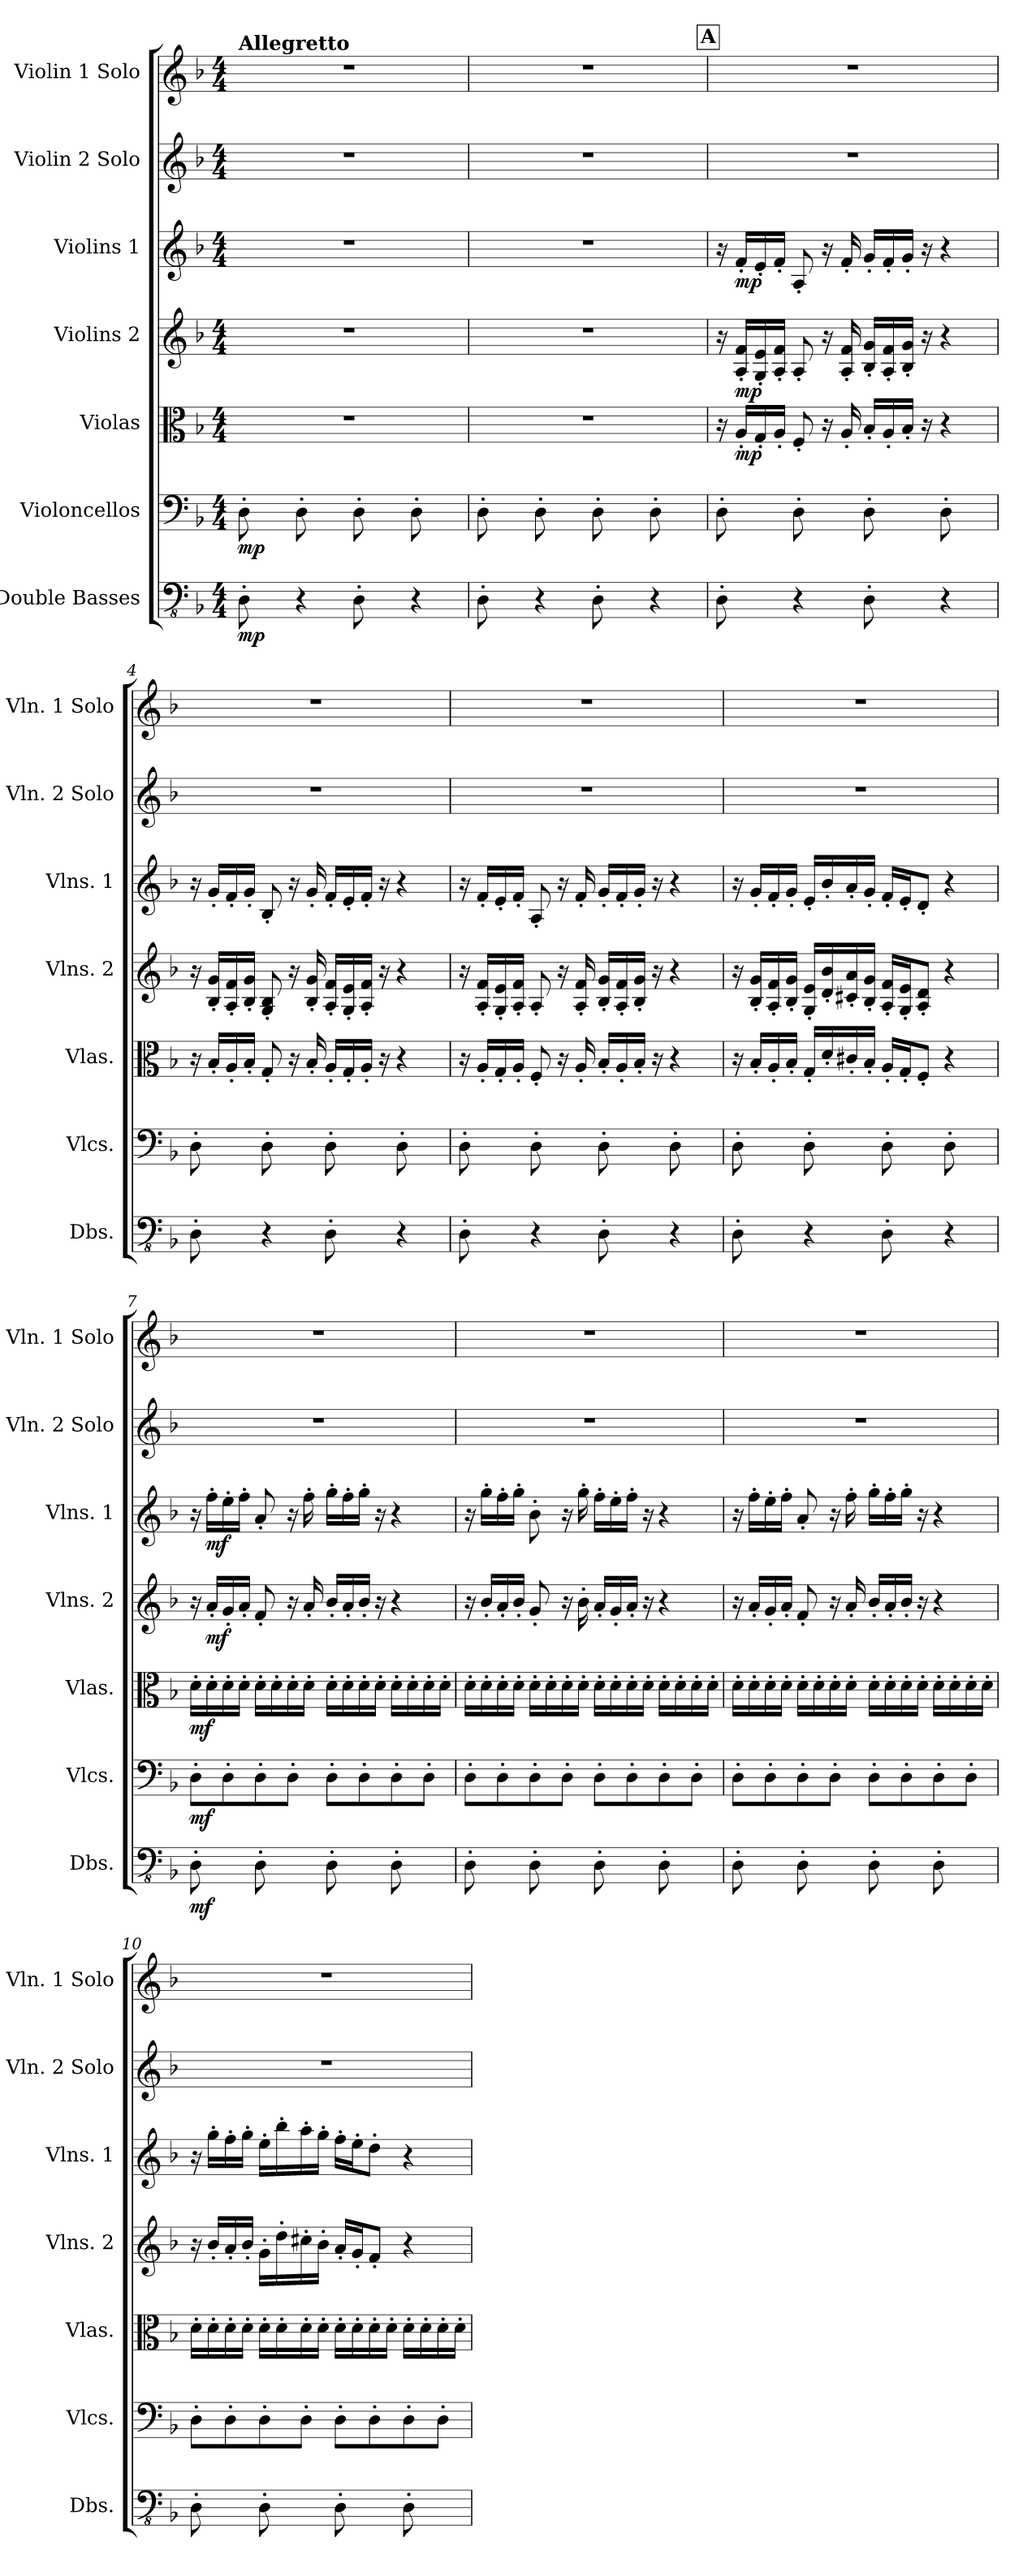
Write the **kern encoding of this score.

**kern	**dynam	**kern	**dynam	**kern	**dynam	**kern	**dynam	**kern	**dynam	**kern	**kern
*part7	*part7	*part6	*part6	*part5	*part5	*part4	*part4	*part3	*part3	*part2	*part1
*staff7	*staff7	*staff6	*staff6	*staff5	*staff5	*staff4	*staff4	*staff3	*staff3	*staff2	*staff1
*I"Double Basses	*	*I"Violoncellos	*	*I"Violas	*	*I"Violins 2	*	*I"Violins 1	*	*I"Violin 2 Solo	*I"Violin 1 Solo
*I'Dbs.	*	*I'Vlcs.	*	*I'Vlas.	*	*I'Vlns. 2	*	*I'Vlns. 1	*	*I'Vln. 2 Solo	*I'Vln. 1 Solo
*clefFv4	*	*clefF4	*	*clefC3	*	*clefG2	*	*clefG2	*	*clefG2	*clefG2
*k[b-]	*	*k[b-]	*	*k[b-]	*	*k[b-]	*	*k[b-]	*	*k[b-]	*k[b-]
*M4/4	*	*M4/4	*	*M4/4	*	*M4/4	*	*M4/4	*	*M4/4	*M4/4
=1	=1	=1	=1	=1	=1	=1	=1	=1	=1	=1	=1
!	!	!	!	!	!	!	!	!	!	!	!LO:TX:a:B:t=Allegretto
!	!LO:DY:b	!	!LO:DY:b	!	!	!	!	!	!	!	!
8DD'\	mp	8D'\	mp	1r	.	1r	.	1r	.	1r	1r
8ryy	.	8ryy	.	.	.	.	.	.	.	.	.
4r	.	8D'\	.	.	.	.	.	.	.	.	.
.	.	8ryy	.	.	.	.	.	.	.	.	.
8DD'\	.	8D'\	.	.	.	.	.	.	.	.	.
8ryy	.	8ryy	.	.	.	.	.	.	.	.	.
4r	.	8D'\	.	.	.	.	.	.	.	.	.
.	.	8ryy	.	.	.	.	.	.	.	.	.
=2	=2	=2	=2	=2	=2	=2	=2	=2	=2	=2	=2
8DD'\	.	8D'\	.	1r	.	1r	.	1r	.	1r	1r
8ryy	.	8ryy	.	.	.	.	.	.	.	.	.
4r	.	8D'\	.	.	.	.	.	.	.	.	.
.	.	8ryy	.	.	.	.	.	.	.	.	.
8DD'\	.	8D'\	.	.	.	.	.	.	.	.	.
8ryy	.	8ryy	.	.	.	.	.	.	.	.	.
4r	.	8D'\	.	.	.	.	.	.	.	.	.
.	.	8ryy	.	.	.	.	.	.	.	.	.
!!LO:REH:place=s1:a:B:fs=14.7791:t=A
=3	=3	=3	=3	=3	=3	=3	=3	=3	=3	=3	=3
8DD'\	.	8D'\	.	16r	.	16r	.	16r	.	1r	1r
!	!	!	!	!	!LO:DY:b	!	!LO:DY:b	!	!LO:DY:b	!	!
.	.	.	.	16A'/LL	mp	16A/' 16f/'LL	mp	16f'/LL	mp	.	.
8ryy	.	8ryy	.	16G'/	.	16G/' 16e/'	.	16e'/	.	.	.
.	.	.	.	16A'/JJ	.	16A/' 16f/'JJ	.	16f'/JJ	.	.	.
4r	.	8D'\	.	8F'/	.	8A'/	.	8A'/	.	.	.
.	.	8ryy	.	16r	.	16r	.	16r	.	.	.
.	.	.	.	16A'/	.	16A/' 16f/'	.	16f'/	.	.	.
8DD'\	.	8D'\	.	16B-'/LL	.	16B-/' 16g/'LL	.	16g'/LL	.	.	.
.	.	.	.	16A'/	.	16A/' 16f/'	.	16f'/	.	.	.
8ryy	.	8ryy	.	16B-'/JJ	.	16B-/' 16g/'JJ	.	16g'/JJ	.	.	.
.	.	.	.	16r	.	16r	.	16r	.	.	.
4r	.	8D'\	.	4r	.	4r	.	4r	.	.	.
.	.	8ryy	.	.	.	.	.	.	.	.	.
=4	=4	=4	=4	=4	=4	=4	=4	=4	=4	=4	=4
8DD'\	.	8D'\	.	16r	.	16r	.	16r	.	1r	1r
.	.	.	.	16B-'/LL	.	16B-/' 16g/'LL	.	16g'/LL	.	.	.
8ryy	.	8ryy	.	16A'/	.	16A/' 16f/'	.	16f'/	.	.	.
.	.	.	.	16B-'/JJ	.	16B-/' 16g/'JJ	.	16g'/JJ	.	.	.
4r	.	8D'\	.	8G'/	.	8G/' 8B-/'	.	8B-'/	.	.	.
.	.	8ryy	.	16r	.	16r	.	16r	.	.	.
.	.	.	.	16B-'/	.	16B-/' 16g/'	.	16g'/	.	.	.
8DD'\	.	8D'\	.	16A'/LL	.	16A/' 16f/'LL	.	16f'/LL	.	.	.
.	.	.	.	16G'/	.	16G/' 16e/'	.	16e'/	.	.	.
8ryy	.	8ryy	.	16A'/JJ	.	16A/' 16f/'JJ	.	16f'/JJ	.	.	.
.	.	.	.	16r	.	16r	.	16r	.	.	.
4r	.	8D'\	.	4r	.	4r	.	4r	.	.	.
.	.	8ryy	.	.	.	.	.	.	.	.	.
!!LO:LB:g=z
=5	=5	=5	=5	=5	=5	=5	=5	=5	=5	=5	=5
8DD'\	.	8D'\	.	16r	.	16r	.	16r	.	1r	1r
.	.	.	.	16A'/LL	.	16A/' 16f/'LL	.	16f'/LL	.	.	.
8ryy	.	8ryy	.	16G'/	.	16G/' 16e/'	.	16e'/	.	.	.
.	.	.	.	16A'/JJ	.	16A/' 16f/'JJ	.	16f'/JJ	.	.	.
4r	.	8D'\	.	8F'/	.	8A'/	.	8A'/	.	.	.
.	.	8ryy	.	16r	.	16r	.	16r	.	.	.
.	.	.	.	16A'/	.	16A/' 16f/'	.	16f'/	.	.	.
8DD'\	.	8D'\	.	16B-'/LL	.	16B-/' 16g/'LL	.	16g'/LL	.	.	.
.	.	.	.	16A'/	.	16A/' 16f/'	.	16f'/	.	.	.
8ryy	.	8ryy	.	16B-'/JJ	.	16B-/' 16g/'JJ	.	16g'/JJ	.	.	.
.	.	.	.	16r	.	16r	.	16r	.	.	.
4r	.	8D'\	.	4r	.	4r	.	4r	.	.	.
.	.	8ryy	.	.	.	.	.	.	.	.	.
=6	=6	=6	=6	=6	=6	=6	=6	=6	=6	=6	=6
8DD'\	.	8D'\	.	16r	.	16r	.	16r	.	1r	1r
.	.	.	.	16B-'/LL	.	16B-/' 16g/'LL	.	16g'/LL	.	.	.
8ryy	.	8ryy	.	16A'/	.	16A/' 16f/'	.	16f'/	.	.	.
.	.	.	.	16B-'/JJ	.	16B-/' 16g/'JJ	.	16g'/JJ	.	.	.
4r	.	8D'\	.	16G'/LL	.	16G/' 16e/'LL	.	16e'/LL	.	.	.
.	.	.	.	16d'/	.	16d/' 16b-/'	.	16b-'/	.	.	.
.	.	8ryy	.	16c#X'/	.	16c#X/' 16a/'	.	16a'/	.	.	.
.	.	.	.	16B-'/JJ	.	16B-/' 16g/'JJ	.	16g'/JJ	.	.	.
8DD'\	.	8D'\	.	16A'/LL	.	16A/' 16f/'LL	.	16f'/LL	.	.	.
.	.	.	.	16G'/J	.	16G/' 16e/'J	.	16e'/J	.	.	.
8ryy	.	8ryy	.	8F'/J	.	8A/' 8d/'J	.	8d'/J	.	.	.
4r	.	8D'\	.	4r	.	4r	.	4r	.	.	.
.	.	8ryy	.	.	.	.	.	.	.	.	.
=7	=7	=7	=7	=7	=7	=7	=7	=7	=7	=7	=7
!	!LO:DY:b	!	!LO:DY:b	!	!LO:DY:b	!	!	!	!	!	!
8DD'\	mf	8D'\L	mf	16d'\LL	mf	16r	.	16r	.	1r	1r
!	!	!	!	!	!	!	!LO:DY:b	!	!LO:DY:b	!	!
.	.	.	.	16d'\	.	16a'/LL	mf	16ff'\LL	mf	.	.
8ryy	.	8D'\	.	16d'\	.	16g'/	.	16ee'\	.	.	.
.	.	.	.	16d'\JJ	.	16a'/JJ	.	16ff'\JJ	.	.	.
8DD'\	.	8D'\	.	16d'\LL	.	8f'/	.	8a'/	.	.	.
.	.	.	.	16d'\	.	.	.	.	.	.	.
8ryy	.	8D'\J	.	16d'\	.	16r	.	16r	.	.	.
.	.	.	.	16d'\JJ	.	16a'/	.	16ff'\	.	.	.
8DD'\	.	8D'\L	.	16d'\LL	.	16b-'/LL	.	16gg'\LL	.	.	.
.	.	.	.	16d'\	.	16a'/	.	16ff'\	.	.	.
8ryy	.	8D'\	.	16d'\	.	16b-'/JJ	.	16gg'\JJ	.	.	.
.	.	.	.	16d'\JJ	.	16r	.	16r	.	.	.
8DD'\	.	8D'\	.	16d'\LL	.	4r	.	4r	.	.	.
.	.	.	.	16d'\	.	.	.	.	.	.	.
8ryy	.	8D'\J	.	16d'\	.	.	.	.	.	.	.
.	.	.	.	16d'\JJ	.	.	.	.	.	.	.
!!LO:PB:g=z
=8	=8	=8	=8	=8	=8	=8	=8	=8	=8	=8	=8
8DD'\	.	8D'\L	.	16d'\LL	.	16r	.	16r	.	1r	1r
.	.	.	.	16d'\	.	16b-'/LL	.	16gg'\LL	.	.	.
8ryy	.	8D'\	.	16d'\	.	16a'/	.	16ff'\	.	.	.
.	.	.	.	16d'\JJ	.	16b-'/JJ	.	16gg'\JJ	.	.	.
8DD'\	.	8D'\	.	16d'\LL	.	8g'/	.	8b-'\	.	.	.
.	.	.	.	16d'\	.	.	.	.	.	.	.
8ryy	.	8D'\J	.	16d'\	.	16r	.	16r	.	.	.
.	.	.	.	16d'\JJ	.	16b-'\	.	16gg'\	.	.	.
8DD'\	.	8D'\L	.	16d'\LL	.	16a'/LL	.	16ff'\LL	.	.	.
.	.	.	.	16d'\	.	16g'/	.	16ee'\	.	.	.
8ryy	.	8D'\	.	16d'\	.	16a'/JJ	.	16ff'\JJ	.	.	.
.	.	.	.	16d'\JJ	.	16r	.	16r	.	.	.
8DD'\	.	8D'\	.	16d'\LL	.	4r	.	4r	.	.	.
.	.	.	.	16d'\	.	.	.	.	.	.	.
8ryy	.	8D'\J	.	16d'\	.	.	.	.	.	.	.
.	.	.	.	16d'\JJ	.	.	.	.	.	.	.
=9	=9	=9	=9	=9	=9	=9	=9	=9	=9	=9	=9
8DD'\	.	8D'\L	.	16d'\LL	.	16r	.	16r	.	1r	1r
.	.	.	.	16d'\	.	16a'/LL	.	16ff'\LL	.	.	.
8ryy	.	8D'\	.	16d'\	.	16g'/	.	16ee'\	.	.	.
.	.	.	.	16d'\JJ	.	16a'/JJ	.	16ff'\JJ	.	.	.
8DD'\	.	8D'\	.	16d'\LL	.	8f'/	.	8a'/	.	.	.
.	.	.	.	16d'\	.	.	.	.	.	.	.
8ryy	.	8D'\J	.	16d'\	.	16r	.	16r	.	.	.
.	.	.	.	16d'\JJ	.	16a'/	.	16ff'\	.	.	.
8DD'\	.	8D'\L	.	16d'\LL	.	16b-'/LL	.	16gg'\LL	.	.	.
.	.	.	.	16d'\	.	16a'/	.	16ff'\	.	.	.
8ryy	.	8D'\	.	16d'\	.	16b-'/JJ	.	16gg'\JJ	.	.	.
.	.	.	.	16d'\JJ	.	16r	.	16r	.	.	.
8DD'\	.	8D'\	.	16d'\LL	.	4r	.	4r	.	.	.
.	.	.	.	16d'\	.	.	.	.	.	.	.
8ryy	.	8D'\J	.	16d'\	.	.	.	.	.	.	.
.	.	.	.	16d'\JJ	.	.	.	.	.	.	.
=10	=10	=10	=10	=10	=10	=10	=10	=10	=10	=10	=10
8DD'\	.	8D'\L	.	16d'\LL	.	16r	.	16r	.	1r	1r
.	.	.	.	16d'\	.	16b-'/LL	.	16gg'\LL	.	.	.
8ryy	.	8D'\	.	16d'\	.	16a'/	.	16ff'\	.	.	.
.	.	.	.	16d'\JJ	.	16b-'/JJ	.	16gg'\JJ	.	.	.
8DD'\	.	8D'\	.	16d'\LL	.	16g'\LL	.	16ee'\LL	.	.	.
.	.	.	.	16d'\	.	16dd'\	.	16bb-'\	.	.	.
8ryy	.	8D'\J	.	16d'\	.	16cc#X'\	.	16aa'\	.	.	.
.	.	.	.	16d'\JJ	.	16b-'\JJ	.	16gg'\JJ	.	.	.
8DD'\	.	8D'\L	.	16d'\LL	.	16a'/LL	.	16ff'\LL	.	.	.
.	.	.	.	16d'\	.	16g'/J	.	16ee'\J	.	.	.
8ryy	.	8D'\	.	16d'\	.	8f'/J	.	8dd'\J	.	.	.
.	.	.	.	16d'\JJ	.	.	.	.	.	.	.
8DD'\	.	8D'\	.	16d'\LL	.	4r	.	4r	.	.	.
.	.	.	.	16d'\	.	.	.	.	.	.	.
8ryy	.	8D'\J	.	16d'\	.	.	.	.	.	.	.
.	.	.	.	16d'\JJ	.	.	.	.	.	.	.
=	=	=	=	=	=	=	=	=	=	=	=
*-	*-	*-	*-	*-	*-	*-	*-	*-	*-	*-	*-
